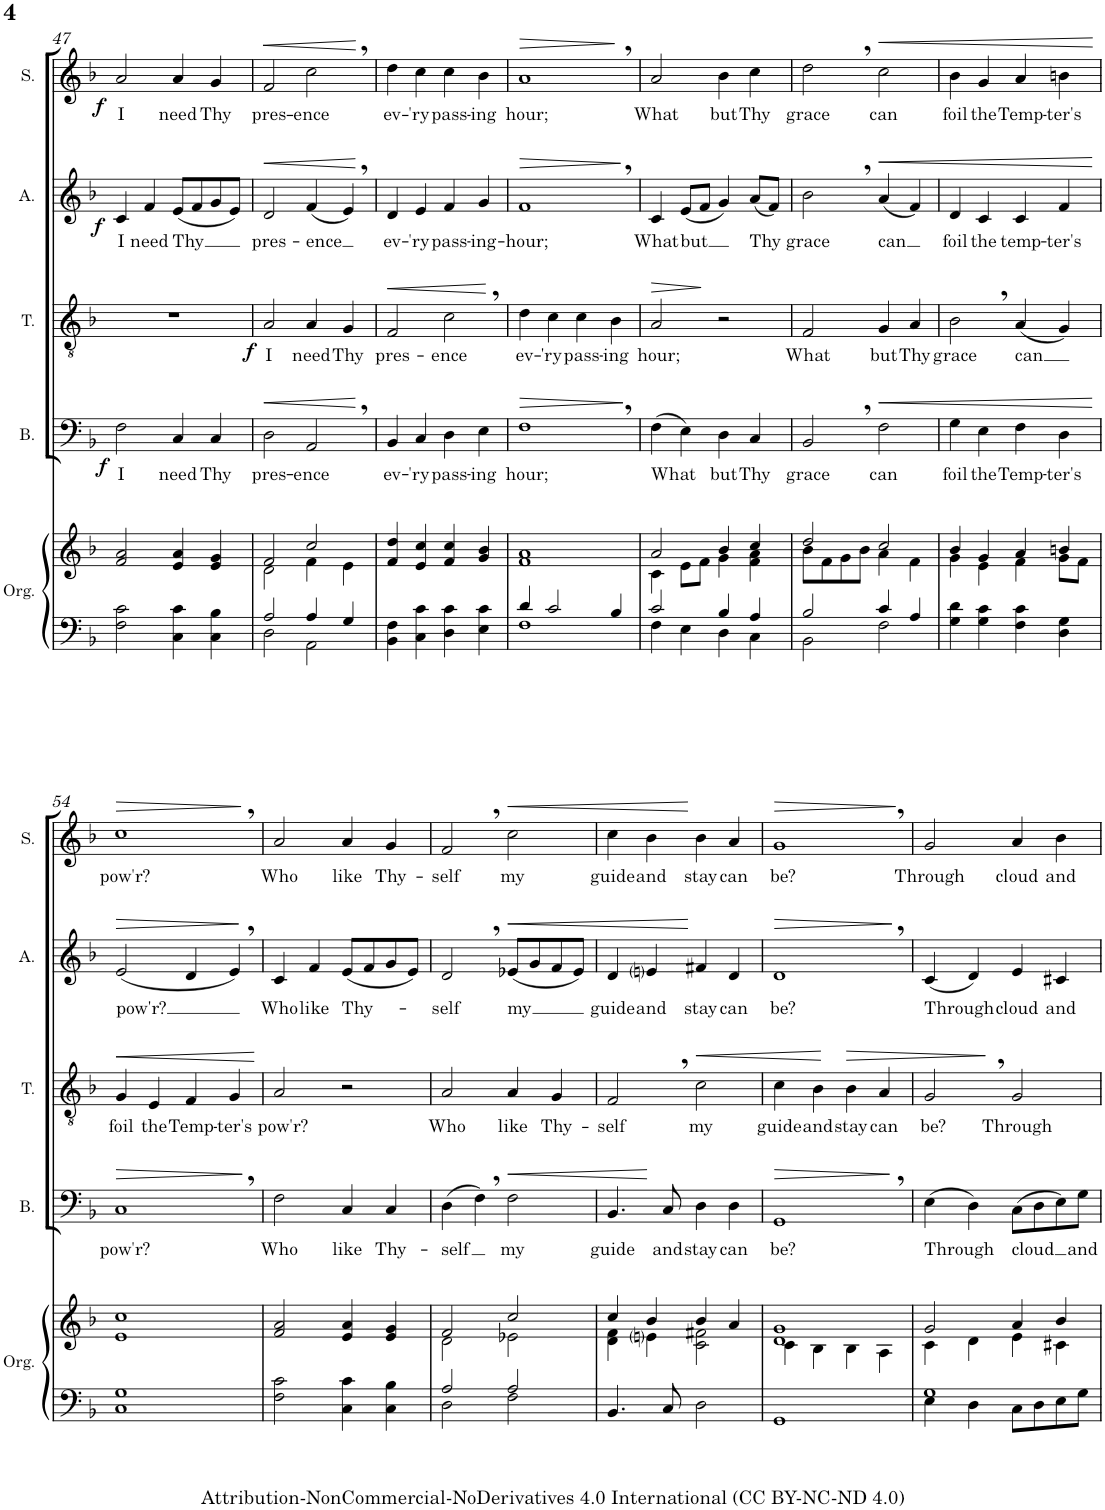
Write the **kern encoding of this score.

**kern	**kern	**kern	**text	**dynam	**kern	**text	**dynam	**kern	**text	**dynam	**kern	**text	**dynam
*part5	*part5	*part4	*part4	*part4	*part3	*part3	*part3	*part2	*part2	*part2	*part1	*part1	*part1
*staff6	*staff5	*staff4	*staff4	*staff4	*staff3	*staff3	*staff3	*staff2	*staff2	*staff2	*staff1	*staff1	*staff1
*I"Organ	*	*I"Bass	*	*	*I"Tenor	*	*	*I"Alto	*	*	*I"Soprano	*	*
*I'Org.	*	*I'B.	*	*	*I'T.	*	*	*I'A.	*	*	*I'S.	*	*
!!LO:PB:g=z
*clefF4	*clefG2	*clefF4	*	*	*clefGv2	*	*	*clefG2	*	*	*clefG2	*	*
*k[b-]	*k[b-]	*k[b-]	*	*	*k[b-]	*	*	*k[b-]	*	*	*k[b-]	*	*
*M4/4	*M4/4	*M4/4	*	*	*M4/4	*	*	*M4/4	*	*	*M4/4	*	*
=47	=47	=47	=47	=47	=47	=47	=47	=47	=47	=47	=47	=47	=47
!	!	!	!LO:LY:b	!LO:DY:b	!	!	!	!	!LO:LY:b	!LO:DY:b	!	!LO:LY:b	!LO:DY:b
2F\ 2c\	2f/ 2a/	2F\	I	f	1r	.	.	4c/	I	f	2a/	I	f
!	!	!	!	!	!	!	!	!	!LO:LY:b	!	!	!	!
.	.	.	.	.	.	.	.	4f/	need	.	.	.	.
!	!	!	!LO:LY:b	!	!	!	!	!	!LO:LY:b	!	!	!LO:LY:b	!
4C\ 4c\	4e/ 4a/	4C/	need	.	.	.	.	(8e/L	Thy	.	4a/	need	.
.	.	.	.	.	.	.	.	8f/	.	.	.	.	.
!	!	!	!LO:LY:b	!	!	!	!	!	!	!	!	!LO:LY:b	!
4C\ 4B-\	4e/ 4g/	4C/	Thy	.	.	.	.	8g/	.	.	4g/	Thy	.
.	.	.	.	.	.	.	.	8e/J)	.	.	.	.	.
=48	=48	=48	=48	=48	=48	=48	=48	=48	=48	=48	=48	=48	=48
*^	*^	*	*	*	*	*	*	*	*	*	*	*	*
!	!	!	!	!	!LO:LY:b	!LO:HP:b	!	!LO:LY:b	!LO:DY:b	!	!LO:LY:b	!LO:HP:b	!	!LO:LY:b	!LO:HP:b
2A/	2D\	2f/	2d\	2D\	pres-	<	2A/	I	f	2d/	pres-	<	2f/	pres-	<
!	!	!	!	!	!LO:LY:b	!	!	!LO:LY:b	!	!	!LO:LY:b	!	!	!LO:LY:b	!
4A/	2AA\	2cc/	4f\	2AA,/	-ence	.	4A/	need	.	(4f/	-ence	.	2cc,\	-ence	.
!	!	!	!	!	!	!	!	!LO:LY:b	!	!	!	!	!	!	!
4G/	.	.	4e\	.	.	.	4G/	Thy	.	4e,/)	.	.	.	.	.
*v	*v	*	*	*	*	*	*	*	*	*	*	*	*	*	*
*	*v	*v	*	*	*	*	*	*	*	*	*	*	*	*
.	.	.	.	[	.	.	.	.	.	[	.	.	[
=49	=49	=49	=49	=49	=49	=49	=49	=49	=49	=49	=49	=49	=49
!	!	!	!LO:LY:b	!	!	!LO:LY:b	!LO:HP:b	!	!LO:LY:b	!	!	!LO:LY:b	!
4BB-\ 4F\	4f/ 4dd/	4BB-/	ev-	.	2F/	pres-	<	4d/	ev-	.	4dd\	ev-	.
!	!	!	!LO:LY:b	!	!	!	!	!	!LO:LY:b	!	!	!LO:LY:b	!
4C\ 4c\	4e/ 4cc/	4C/	-'ry	.	.	.	.	4e/	-'ry	.	4cc\	-'ry	.
!	!	!	!LO:LY:b	!	!	!LO:LY:b	!	!	!LO:LY:b	!	!	!LO:LY:b	!
4D\ 4c\	4f/ 4cc/	4D\	pass-	.	2c,\	-ence	.	4f/	pass-	.	4cc\	pass-	.
!	!	!	!LO:LY:b	!	!	!	!	!	!LO:LY:b	!	!	!LO:LY:b	!
4E\ 4c\	4g/ 4b-/	4E\	-ing	.	.	.	.	4g/	-ing-	.	4b-\	-ing	.
.	.	.	.	.	.	.	[	.	.	.	.	.	.
=50	=50	=50	=50	=50	=50	=50	=50	=50	=50	=50	=50	=50	=50
*^	*	*	*	*	*	*	*	*	*	*	*	*	*
!	!	!	!	!LO:LY:b	!LO:HP:b	!	!LO:LY:b	!	!	!LO:LY:b	!LO:HP:b	!	!LO:LY:b	!LO:HP:b
4d/	1F	1f 1a	1F,	hour;	>	4d\	ev-	.	1f,	-hour;	>	1a,	hour;	>
!	!	!	!	!	!	!	!LO:LY:b	!	!	!	!	!	!	!
2c/	.	.	.	.	.	4c\	-'ry	.	.	.	.	.	.	.
!	!	!	!	!	!	!	!LO:LY:b	!	!	!	!	!	!	!
.	.	.	.	.	.	4c\	pass-	.	.	.	.	.	.	.
!	!	!	!	!	!	!	!LO:LY:b	!	!	!	!	!	!	!
4B-/	.	.	.	.	.	4B-\	-ing	.	.	.	.	.	.	.
*v	*v	*	*	*	*	*	*	*	*	*	*	*	*	*
.	.	.	.	]	.	.	.	.	.	]	.	.	]
=51	=51	=51	=51	=51	=51	=51	=51	=51	=51	=51	=51	=51	=51
*^	*^	*	*	*	*	*	*	*	*	*	*	*	*
!	!	!	!	!	!LO:LY:b	!	!	!LO:LY:b	!LO:HP:b	!	!LO:LY:b	!	!	!LO:LY:b	!
2c/	4F\	2a/	4c\	(4F\	What	.	2A/	hour;	>	4c/	What	.	2a/	What	.
!	!	!	!	!	!	!	!	!	!	!	!LO:LY:b	!	!	!	!
.	4E\	.	8e\L	4E\)	.	.	.	.	.	(8e/L	but	.	.	.	.
.	.	.	8f\J	.	.	.	.	.	.	8f/J	.	.	.	.	.
!	!	!	!	!	!LO:LY:b	!	!	!	!	!	!	!	!	!LO:LY:b	!
4B-/	4D\	4b-/	4g\	4D\	but	.	2r	.	]	4g/)	.	.	4b-\	but	.
!	!	!	!	!	!LO:LY:b	!	!	!	!	!	!LO:LY:b	!	!	!LO:LY:b	!
4A/	4C\	4cc/	4f\ 4a\	4C/	Thy	.	.	.	.	(8a/L	Thy	.	4cc\	Thy	.
.	.	.	.	.	.	.	.	.	.	8f/J)	.	.	.	.	.
=52	=52	=52	=52	=52	=52	=52	=52	=52	=52	=52	=52	=52	=52	=52	=52
!	!	!	!	!	!LO:LY:b	!	!	!LO:LY:b	!	!	!LO:LY:b	!	!	!LO:LY:b	!
2B-/	2BB-\	2dd/	8b-\L	2BB-,/	grace	.	2F/	What	.	2b-,\	grace	.	2dd,\	grace	.
.	.	.	8f\	.	.	.	.	.	.	.	.	.	.	.	.
.	.	.	8g\	.	.	.	.	.	.	.	.	.	.	.	.
.	.	.	8b-\J	.	.	.	.	.	.	.	.	.	.	.	.
!	!	!	!	!	!LO:LY:b	!LO:HP:b	!	!LO:LY:b	!	!	!LO:LY:b	!LO:HP:b	!	!LO:LY:b	!LO:HP:b
4c/	2F\	2cc/	4a\	2F\	can	<	4G/	but	.	(4a/	can	<	2cc\	can	<
!	!	!	!	!	!	!	!	!LO:LY:b	!	!	!	!	!	!	!
4A/	.	.	4f\	.	.	.	4A/	Thy	.	4f/)	.	.	.	.	.
*v	*v	*	*	*	*	*	*	*	*	*	*	*	*	*	*
=53	=53	=53	=53	=53	=53	=53	=53	=53	=53	=53	=53	=53	=53	=53
!	!	!	!	!LO:LY:b	!	!	!LO:LY:b	!	!	!LO:LY:b	!	!	!LO:LY:b	!
4G\ 4d\	4b-/	4g\	4G\	foil	.	2B-,\	grace	.	4d/	foil	.	4b-\	foil	.
!	!	!	!	!LO:LY:b	!	!	!	!	!	!LO:LY:b	!	!	!LO:LY:b	!
4G\ 4c\	4g/	4e\	4E\	the	.	.	.	.	4c/	the	.	4g/	the	.
!	!	!	!	!LO:LY:b	!	!	!LO:LY:b	!	!	!LO:LY:b	!	!	!LO:LY:b	!
4F\ 4c\	4a/	4f\	4F\	Temp-	.	(4A/	can	.	4c/	temp-	.	4a/	Temp-	.
!	!	!	!	!LO:LY:b	!	!	!	!	!	!LO:LY:b	!	!	!LO:LY:b	!
4D\ 4G\	4bn/	8g\L	4D\	-ter's	.	4G/)	.	.	4f/	-ter's	.	4bn\	-ter's	.
.	.	8f\J	.	.	.	.	.	.	.	.	.	.	.	.
*	*v	*v	*	*	*	*	*	*	*	*	*	*	*	*
.	.	.	.	[	.	.	.	.	.	[	.	.	[
!!LO:LB:g=z
=54	=54	=54	=54	=54	=54	=54	=54	=54	=54	=54	=54	=54	=54
!	!	!	!LO:LY:b	!LO:HP:b	!	!LO:LY:b	!LO:HP:b	!	!LO:LY:b	!LO:HP:b	!	!LO:LY:b	!LO:HP:b
1C 1G	1e 1cc	1C,	pow'r?	>	4G/	foil	<	(2e/	pow'r?	>	1cc,	pow'r?	>
!	!	!	!	!	!	!LO:LY:b	!	!	!	!	!	!	!
.	.	.	.	.	4E/	the	.	.	.	.	.	.	.
!	!	!	!	!	!	!LO:LY:b	!	!	!	!	!	!	!
.	.	.	.	.	4F/	Temp-	.	4d/	.	.	.	.	.
!	!	!	!	!	!	!LO:LY:b	!	!	!	!	!	!	!
.	.	.	.	.	4G/	-ter's	.	4e,/)	.	.	.	.	.
.	.	.	.	]	.	.	[	.	.	]	.	.	]
=55	=55	=55	=55	=55	=55	=55	=55	=55	=55	=55	=55	=55	=55
!	!	!	!LO:LY:b	!	!	!LO:LY:b	!	!	!LO:LY:b	!	!	!LO:LY:b	!
2F\ 2c\	2f/ 2a/	2F\	Who	.	2A/	pow'r?	.	4c/	Who	.	2a/	Who	.
!	!	!	!	!	!	!	!	!	!LO:LY:b	!	!	!	!
.	.	.	.	.	.	.	.	4f/	like	.	.	.	.
!	!	!	!LO:LY:b	!	!	!	!	!	!LO:LY:b	!	!	!LO:LY:b	!
4C\ 4c\	4e/ 4a/	4C/	like	.	2r	.	.	(8e/L	Thy-	.	4a/	like	.
.	.	.	.	.	.	.	.	8f/	.	.	.	.	.
!	!	!	!LO:LY:b	!	!	!	!	!	!	!	!	!LO:LY:b	!
4C\ 4B-\	4e/ 4g/	4C/	Thy-	.	.	.	.	8g/	.	.	4g/	Thy-	.
.	.	.	.	.	.	.	.	8e/J)	.	.	.	.	.
=56	=56	=56	=56	=56	=56	=56	=56	=56	=56	=56	=56	=56	=56
*^	*^	*	*	*	*	*	*	*	*	*	*	*	*
!	!	!	!	!	!LO:LY:b	!	!	!LO:LY:b	!	!	!LO:LY:b	!	!	!LO:LY:b	!
2A/	2D\	2f/	2d\	(4D\	-self	.	2A/	Who	.	2d,/	-self	.	2f,/	-self	.
.	.	.	.	4F,\)	.	.	.	.	.	.	.	.	.	.	.
!	!	!	!	!	!LO:LY:b	!LO:HP:b	!	!LO:LY:b	!	!	!LO:LY:b	!LO:HP:b	!	!LO:LY:b	!LO:HP:b
2A/	2F\	2cc/	2e-X\	2F\	my	<	4A/	like	.	(8e-X/L	my	<	2cc\	my	<
.	.	.	.	.	.	.	.	.	.	8g/	.	.	.	.	.
!	!	!	!	!	!	!	!	!LO:LY:b	!	!	!	!	!	!	!
.	.	.	.	.	.	.	4G/	Thy-	.	8f/	.	.	.	.	.
.	.	.	.	.	.	.	.	.	.	8e-/J)	.	.	.	.	.
*v	*v	*	*	*	*	*	*	*	*	*	*	*	*	*	*
=57	=57	=57	=57	=57	=57	=57	=57	=57	=57	=57	=57	=57	=57	=57
!	!	!	!	!LO:LY:b	!	!	!LO:LY:b	!	!	!LO:LY:b	!	!	!LO:LY:b	!
4.BB-/	4cc/	4d\ 4f\	4.BB-/	guide	.	2F,/	-self	.	4d/	guide	.	4cc\	guide	.
!	!	!	!	!	!	!	!	!	!	!LO:LY:b	!	!	!LO:LY:b	!
.	4b-/	4eni\	.	.	.	.	.	.	4eni/	and	.	4b-\	and	.
!	!	!	!	!LO:LY:b	!	!	!	!	!	!	!	!	!	!
8C/	.	.	8C/	and	[	.	.	.	.	.	.	.	.	.
!	!	!	!	!LO:LY:b	!	!	!LO:LY:b	!LO:HP:b	!	!LO:LY:b	!	!	!LO:LY:b	!
2D\	4b-/	2c\ 2f#X\	4D\	stay	.	2c\	my	<	4f#X/	stay	[	4b-\	stay	[
!	!	!	!	!LO:LY:b	!	!	!	!	!	!LO:LY:b	!	!	!LO:LY:b	!
.	4a/	.	4D\	can	.	.	.	.	4d/	can	.	4a/	can	.
=58	=58	=58	=58	=58	=58	=58	=58	=58	=58	=58	=58	=58	=58	=58
!	!	!	!	!LO:LY:b	!LO:HP:b	!	!LO:LY:b	!	!	!LO:LY:b	!LO:HP:b	!	!LO:LY:b	!LO:HP:b
1GG	1d 1g	4c\	1GG,	be?	>	4c\	guide	.	1d,	be?	>	1g,	be?	>
!	!	!	!	!	!	!	!LO:LY:b	!	!	!	!	!	!	!
.	.	4B-\	.	.	.	4B-\	and	.	.	.	.	.	.	.
!	!	!	!	!	!	!	!LO:LY:b	!LO:HP:n=1:b	!	!	!	!	!	!
.	.	4B-\	.	.	.	4B-\	stay	[ >	.	.	.	.	.	.
!	!	!	!	!	!	!	!LO:LY:b	!	!	!	!	!	!	!
.	.	4A\	.	.	.	4A/	can	.	.	.	.	.	.	.
*	*v	*v	*	*	*	*	*	*	*	*	*	*	*	*
.	.	.	.	]	.	.	.	.	.	]	.	.	]
=59	=59	=59	=59	=59	=59	=59	=59	=59	=59	=59	=59	=59	=59
*^	*^	*	*	*	*	*	*	*	*	*	*	*	*
!	!	!	!	!	!LO:LY:b	!	!	!LO:LY:b	!	!	!LO:LY:b	!	!	!LO:LY:b	!
1G	4E\	2g/	4c\	(4E\	Through	.	2G,/	be?	.	(4c/	Through	.	2g/	Through	.
.	4D\	.	4d\	4D\)	.	.	.	.	.	4d/)	.	.	.	.	.
!	!	!	!	!	!LO:LY:b	!	!	!LO:LY:b	!	!	!LO:LY:b	!	!	!LO:LY:b	!
.	8C\L	4a/	4e\	(8C\L	cloud	.	2G/	Through	]	4e/	cloud	.	4a/	cloud	.
.	8D\	.	.	8D\	.	.	.	.	.	.	.	.	.	.	.
!	!	!	!	!	!	!	!	!	!	!	!LO:LY:b	!	!	!LO:LY:b	!
.	8E\	4b-/	4c#X\	8E\)	.	.	.	.	.	4c#X/	and	.	4b-\	and	.
!	!	!	!	!	!LO:LY:b	!	!	!	!	!	!	!	!	!	!
.	8G\J	.	.	8G\J	and	.	.	.	.	.	.	.	.	.	.
*v	*v	*	*	*	*	*	*	*	*	*	*	*	*	*	*
*	*v	*v	*	*	*	*	*	*	*	*	*	*	*	*
=	=	=	=	=	=	=	=	=	=	=	=	=	=
*-	*-	*-	*-	*-	*-	*-	*-	*-	*-	*-	*-	*-	*-
